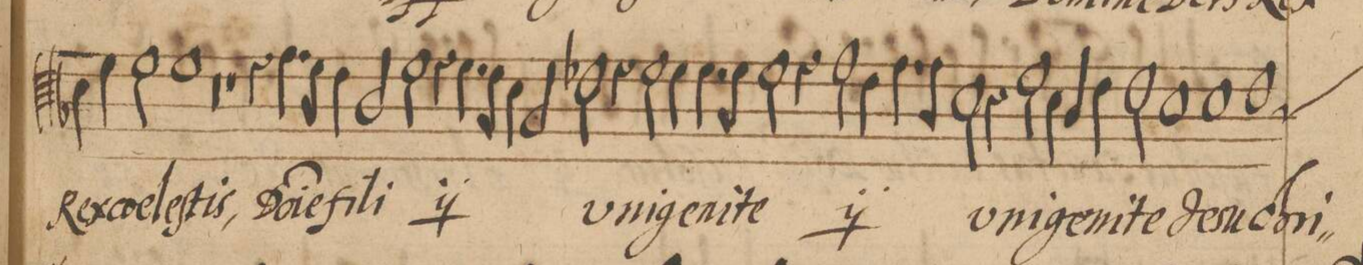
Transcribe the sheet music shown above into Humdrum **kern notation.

**kern	**text
*I"ALTVS	*
*clefC3	*
*k[b-]	*
*met(C|)	*
*M2/1	*
4d\	Rex
4f\	coe-
2f\	-leſ-
1f	-tis,
=24-	=24-
0r	.
=25-	=25-
1r	.
4r	.
4.g\	Do-
8f\	-(m)i-
4e\	-ne
=26-	=26-
2c/	fi-
2f\	-li
4r	.
*	*ij
4.f\	Do-
8e\	-(m)i-
4d\	-ne
=27-	=27-
2B-/	fi-
2e-X\	-li
4r	.
*	*Xij
2f\	v-
4f\	-ni-
=28-	=28-
4.f\	-ge-
8f\	-ni-
2f\	-te
*	*ij
4r	.
2g\	v-
4eny\	-ni-
=29-	=29-
4.g\	-ge-
8g\	-ni-
2d\	-te
4r	.
*	*Xij
2f\	v-
4d\	-ni-
=30-	=30-
4c/	-ge-
4e\	-ni-
2e\	-te
1d	Je-
=31-	=31-
1d	-su
1e	chri-
*custos:e	*
=32-	=32-
*-	*-
